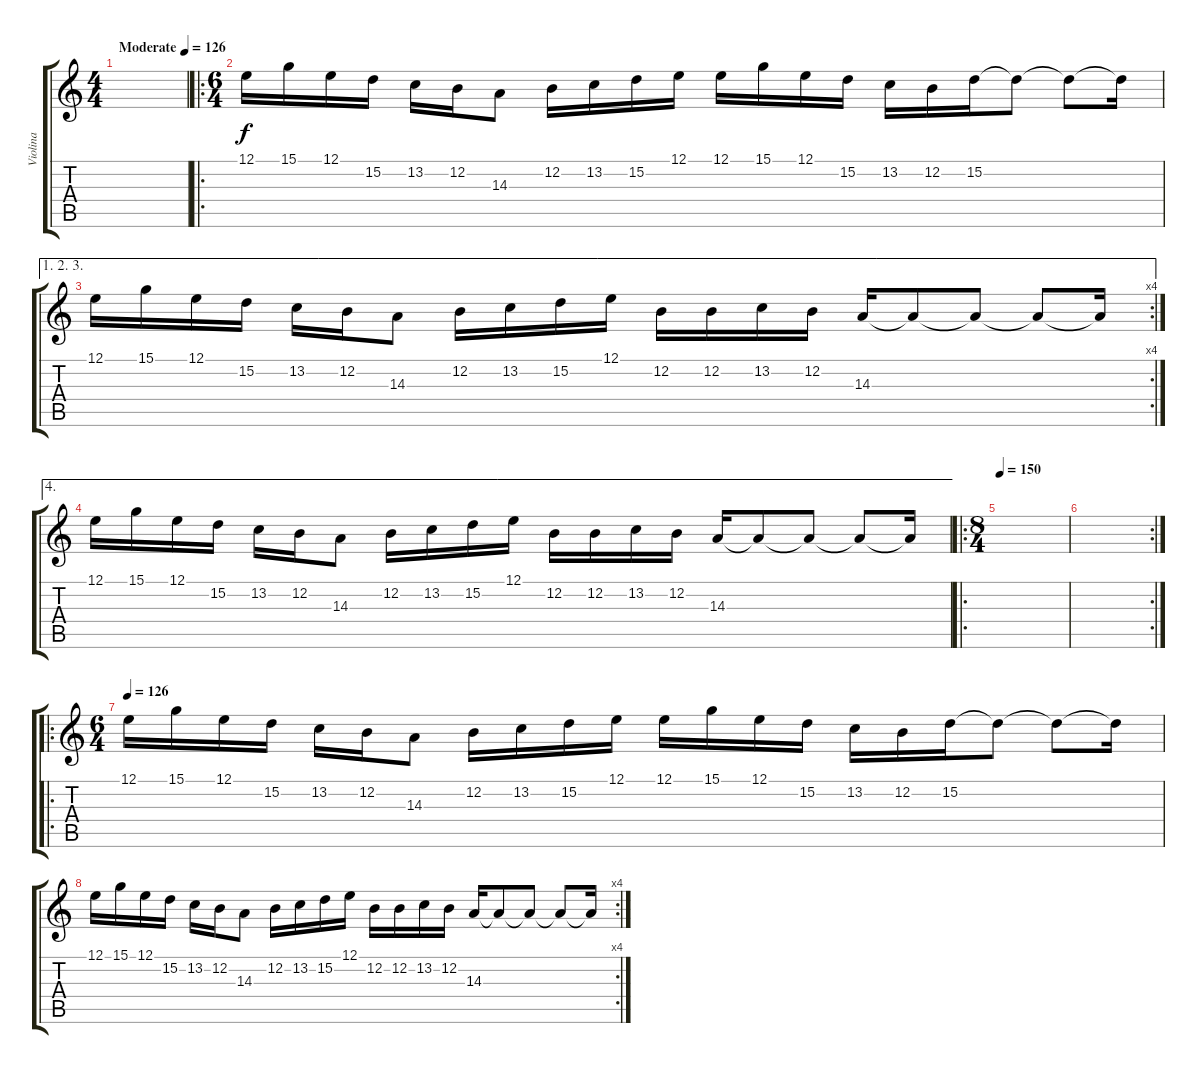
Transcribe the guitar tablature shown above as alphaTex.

\track ("Violina" "Violina") {instrument violin}
\staff {score tabs}
\tuning (E4 B3 G3 D3 A2 E2) {hide}
\ts (4 4)
\tempo (126 "Moderate")
\clef g2
\ks c
|
\ro
\ts (6 4)
12.1.16 15.1.16 12.1.16 15.2.16 13.2.16 12.2.16 14.3.8 12.2.16 13.2.16 15.2.16 12.1.16 12.1.16 15.1.16 12.1.16 15.2.16 13.2.16 12.2.16 15.2.16 15.2{t}.8 15.2{t}.8 15.2{t}.16 |
\ae (1 2 3)
\rc 4
12.1.16 15.1.16 12.1.16 15.2.16 13.2.16 12.2.16 14.3.8 12.2.16 13.2.16 15.2.16 12.1.16 12.2.16 12.2.16 13.2.16 12.2.16 14.3.16 14.3{t}.8 14.3{t}.8 14.3{t}.8 14.3{t}.16 |
\ae 4
12.1.16 15.1.16 12.1.16 15.2.16 13.2.16 12.2.16 14.3.8 12.2.16 13.2.16 15.2.16 12.1.16 12.2.16 12.2.16 13.2.16 12.2.16 14.3.16 14.3{t}.8 14.3{t}.8 14.3{t}.8 14.3{t}.16 |
\ro
\ts (8 4)
\tempo 150
|
\rc 2
|
\ro
\ts (6 4)
\tempo 126
12.1.16 15.1.16 12.1.16 15.2.16 13.2.16 12.2.16 14.3.8 12.2.16 13.2.16 15.2.16 12.1.16 12.1.16 15.1.16 12.1.16 15.2.16 13.2.16 12.2.16 15.2.16 15.2{t}.8 15.2{t}.8 15.2{t}.16 |
\rc 4
12.1.16 15.1.16 12.1.16 15.2.16 13.2.16 12.2.16 14.3.8 12.2.16 13.2.16 15.2.16 12.1.16 12.2.16 12.2.16 13.2.16 12.2.16 14.3.16 14.3{t}.8 14.3{t}.8 14.3{t}.8 14.3{t}.16
